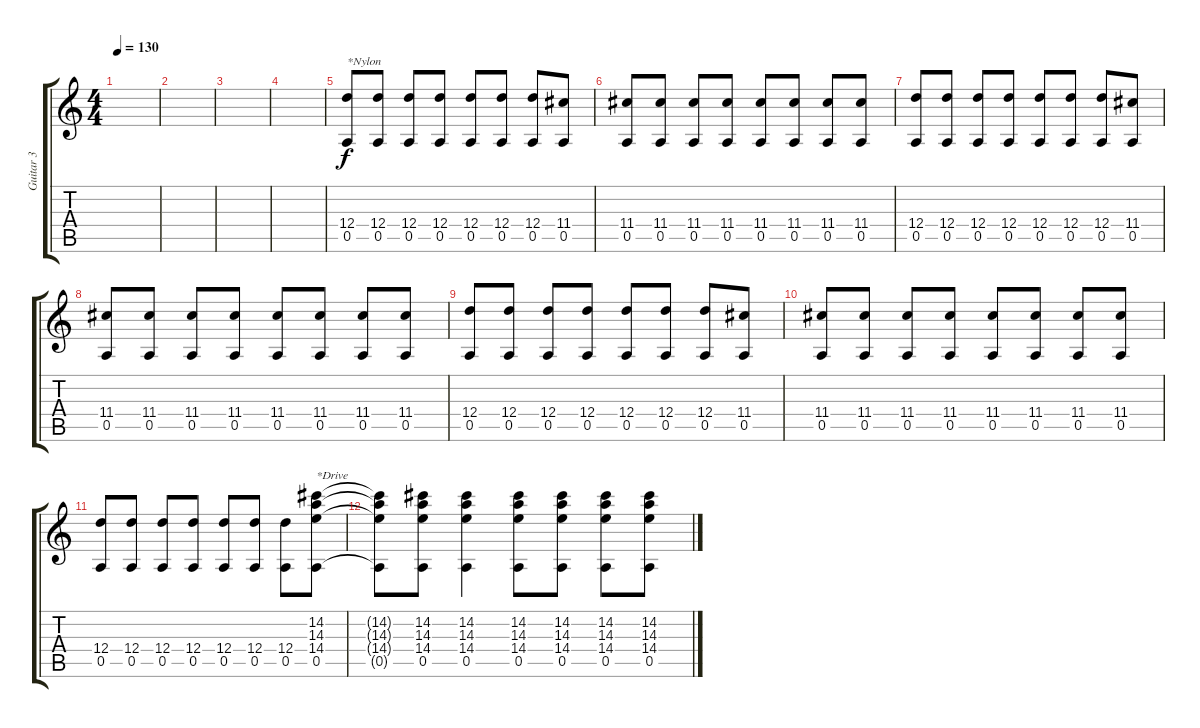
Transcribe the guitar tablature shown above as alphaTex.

\track ("Guitar 3" "Guitar 3") {instrument acousticguitarnylon}
\staff {score tabs}
\tuning (E4 B3 G3 D3 A2 E2) {hide}
\ts (4 4)
\tempo 130
\clef g2
\ks c
|
|
|
|
(12.4 0.5).8{txt "*Nylon" instrument acousticguitarnylon} (12.4 0.5).8 (12.4 0.5).8 (12.4 0.5).8 (12.4 0.5).8 (12.4 0.5).8 (12.4 0.5).8 (11.4 0.5).8 |
(11.4 0.5).8 (11.4 0.5).8 (11.4 0.5).8 (11.4 0.5).8 (11.4 0.5).8 (11.4 0.5).8 (11.4 0.5).8 (11.4 0.5).8 |
(12.4 0.5).8 (12.4 0.5).8 (12.4 0.5).8 (12.4 0.5).8 (12.4 0.5).8 (12.4 0.5).8 (12.4 0.5).8 (11.4 0.5).8 |
(11.4 0.5).8 (11.4 0.5).8 (11.4 0.5).8 (11.4 0.5).8 (11.4 0.5).8 (11.4 0.5).8 (11.4 0.5).8 (11.4 0.5).8 |
(12.4 0.5).8 (12.4 0.5).8 (12.4 0.5).8 (12.4 0.5).8 (12.4 0.5).8 (12.4 0.5).8 (12.4 0.5).8 (11.4 0.5).8 |
(11.4 0.5).8 (11.4 0.5).8 (11.4 0.5).8 (11.4 0.5).8 (11.4 0.5).8 (11.4 0.5).8 (11.4 0.5).8 (11.4 0.5).8 |
(12.4 0.5).8 (12.4 0.5).8 (12.4 0.5).8 (12.4 0.5).8 (12.4 0.5).8 (12.4 0.5).8 (12.4 0.5).8 (14.2 14.3 14.4 0.5).8{txt "*Drive" instrument overdrivenguitar} |
(14.2{t} 14.3{t} 14.4{t} 0.5{t}).8 (14.2 14.3 14.4 0.5).8 (14.2 14.3 14.4 0.5).4 (14.2 14.3 14.4 0.5).8 (14.2 14.3 14.4 0.5).8 (14.2 14.3 14.4 0.5).8 (14.2 14.3 14.4 0.5).8
